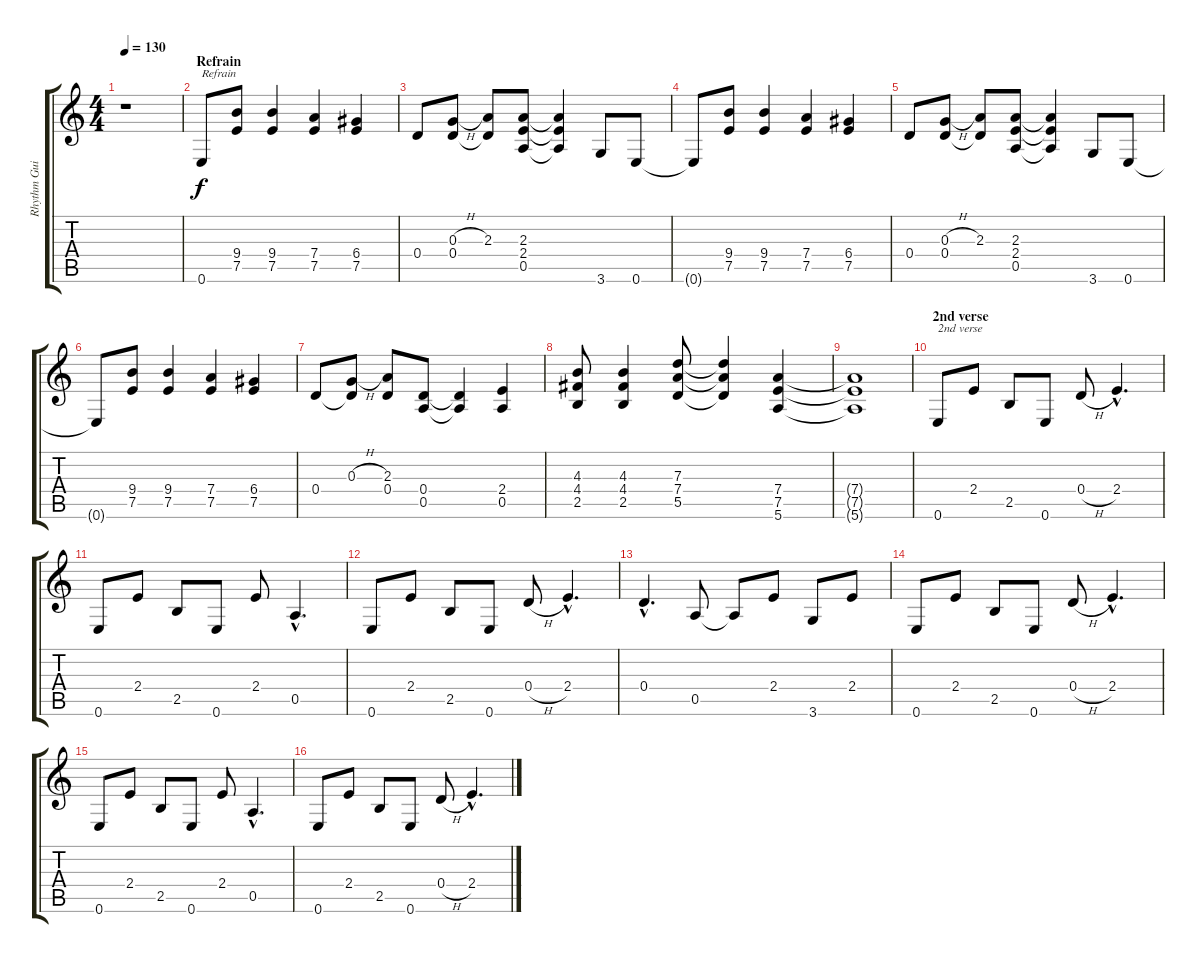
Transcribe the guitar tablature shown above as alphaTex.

\track ("Rhythm Guitar" "Rhythm Gui") {instrument distortionguitar}
\staff {score tabs}
\tuning (E4 B3 G3 D3 A2 E2) {hide}
\ts (4 4)
\tempo 130
\clef g2
\ks c
r.1{dy f} |
\section ("" "Refrain")
0.6.8{txt "Refrain"} (9.4 7.5).8 (9.4 7.5).4 (7.4 7.5).4 (6.4 7.5).4 |
0.4.8 (0.3{h} 0.4).8 (2.3 0.4{t}).8 (2.3 2.4 0.5).8 (2.3{t} 2.4{t} 0.5{t}).4 3.6.8 0.6.8 |
0.6{t}.8 (9.4 7.5).8 (9.4 7.5).4 (7.4 7.5).4 (6.4 7.5).4 |
0.4.8 (0.3{h} 0.4).8 (2.3 0.4{t}).8 (2.3 2.4 0.5).8 (2.3{t} 2.4{t} 0.5{t}).4 3.6.8 0.6.8 |
0.6{t}.8 (9.4 7.5).8 (9.4 7.5).4 (7.4 7.5).4 (6.4 7.5).4 |
0.4.8 (0.3{h} 0.4{t}).8 (2.3 0.4).8 (0.4 0.5).8 (0.4{t} 0.5{t}).4 (2.4 0.5).4 |
(4.3 4.4 2.5).8 (4.3 4.4 2.5).4 (7.3 7.4 5.5).8 (7.3{t} 7.4{t} 5.5{t}).4 (7.4 7.5 5.6).4 |
(7.4{t} 7.5{t} 5.6{t}).1 |
\section ("" "2nd verse")
0.6.8{txt "2nd verse"} 2.4.8 2.5.8 0.6.8 0.4{h}.8 2.4{hac}.4{d} |
0.6.8 2.4.8 2.5.8 0.6.8 2.4.8 0.5{hac}.4{d} |
0.6.8 2.4.8 2.5.8 0.6.8 0.4{h}.8 2.4{hac}.4{d} |
0.4{hac}.4{d} 0.5.8 0.5{t}.8 2.4.8 3.6.8 2.4.8 |
0.6.8 2.4.8 2.5.8 0.6.8 0.4{h}.8 2.4{hac}.4{d} |
0.6.8 2.4.8 2.5.8 0.6.8 2.4.8 0.5{hac}.4{d} |
0.6.8 2.4.8 2.5.8 0.6.8 0.4{h}.8 2.4{hac}.4{d}
